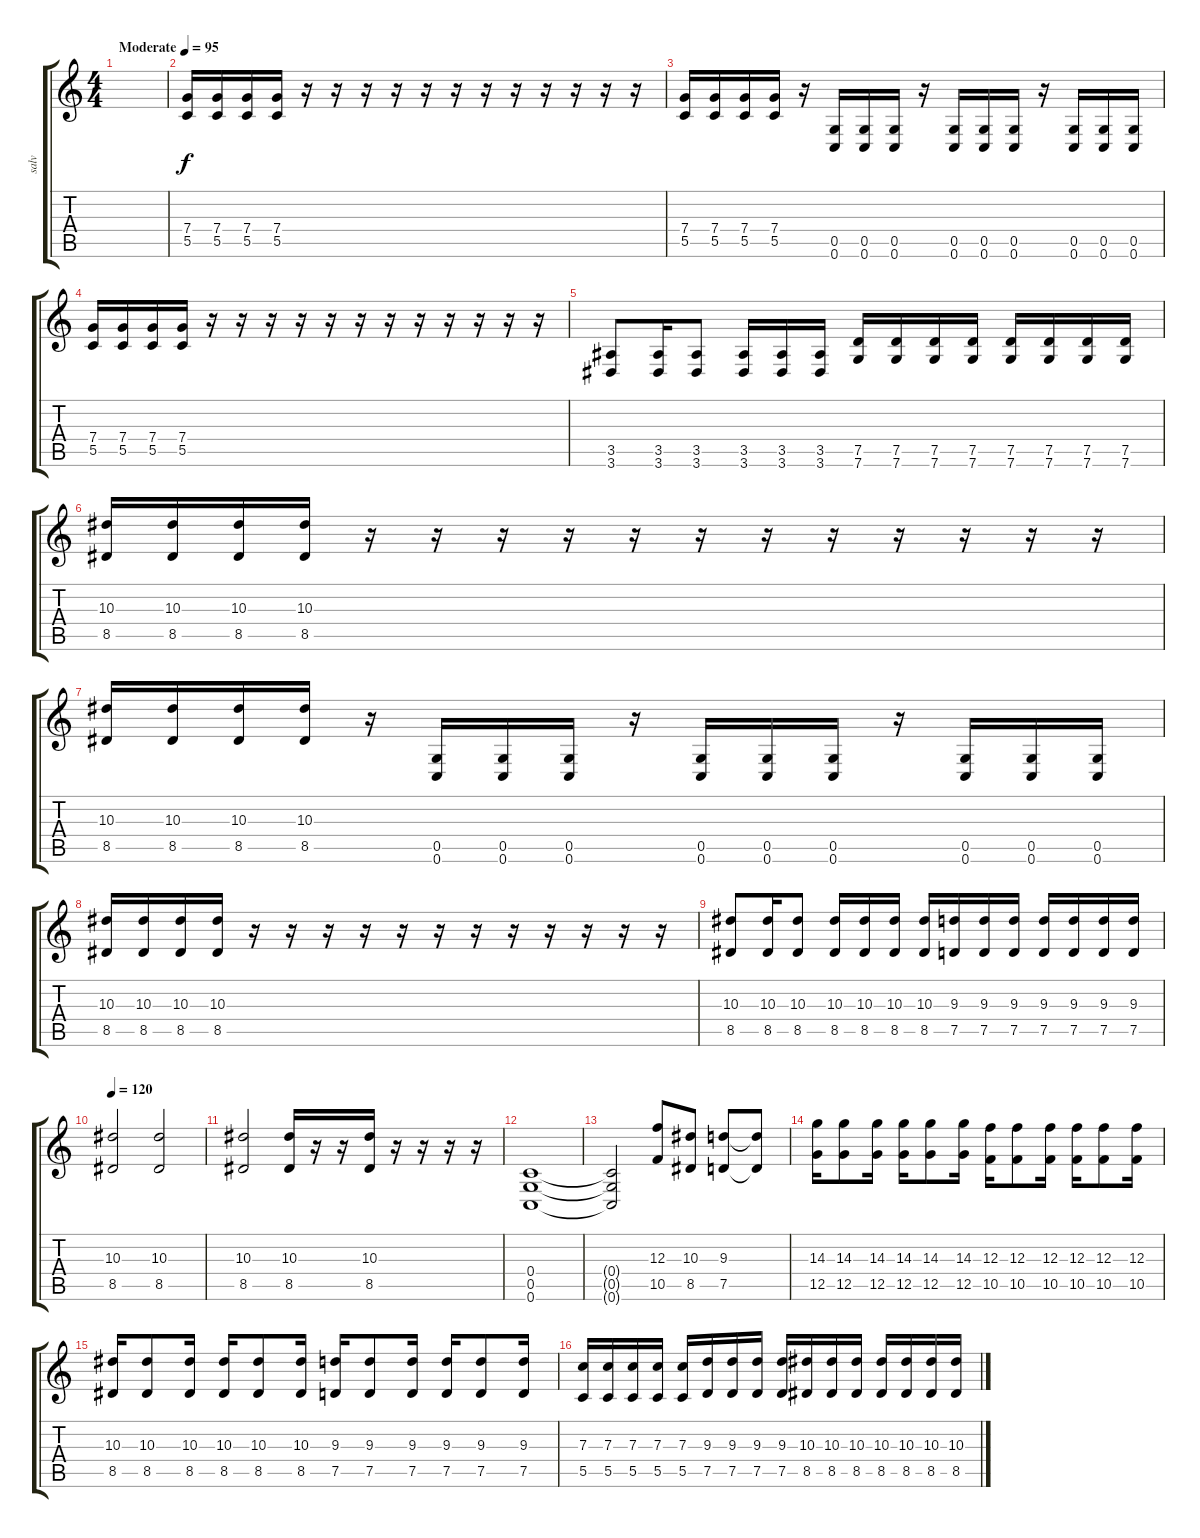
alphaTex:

\track ("salv" "salv") {instrument distortionguitar}
\staff {score tabs}
\tuning (D4 A3 F3 C3 G2 C2) {hide}
\ts (4 4)
\tempo (95 "Moderate")
\clef g2
\ks c
|
(7.4 5.5).16 (7.4 5.5).16 (7.4 5.5).16 (7.4 5.5).16 r.16 r.16 r.16 r.16 r.16 r.16 r.16 r.16 r.16 r.16 r.16 r.16 |
(7.4 5.5).16 (7.4 5.5).16 (7.4 5.5).16 (7.4 5.5).16 r.16 (0.5 0.6).16 (0.5 0.6).16 (0.5 0.6).16 r.16 (0.5 0.6).16 (0.5 0.6).16 (0.5 0.6).16 r.16 (0.5 0.6).16 (0.5 0.6).16 (0.5 0.6).16 |
(7.4 5.5).16 (7.4 5.5).16 (7.4 5.5).16 (7.4 5.5).16 r.16 r.16 r.16 r.16 r.16 r.16 r.16 r.16 r.16 r.16 r.16 r.16 |
(3.5 3.6).8 (3.5 3.6).16 (3.5 3.6).8 (3.5 3.6).16 (3.5 3.6).16 (3.5 3.6).16 (7.5 7.6).16 (7.5 7.6).16 (7.5 7.6).16 (7.5 7.6).16 (7.5 7.6).16 (7.5 7.6).16 (7.5 7.6).16 (7.5 7.6).16 |
(10.3 8.5).16 (10.3 8.5).16 (10.3 8.5).16 (10.3 8.5).16 r.16 r.16 r.16 r.16 r.16 r.16 r.16 r.16 r.16 r.16 r.16 r.16 |
(10.3 8.5).16 (10.3 8.5).16 (10.3 8.5).16 (10.3 8.5).16 r.16 (0.5 0.6).16 (0.5 0.6).16 (0.5 0.6).16 r.16 (0.5 0.6).16 (0.5 0.6).16 (0.5 0.6).16 r.16 (0.5 0.6).16 (0.5 0.6).16 (0.5 0.6).16 |
(10.3 8.5).16 (10.3 8.5).16 (10.3 8.5).16 (10.3 8.5).16 r.16 r.16 r.16 r.16 r.16 r.16 r.16 r.16 r.16 r.16 r.16 r.16 |
(10.3 8.5).8 (10.3 8.5).16 (10.3 8.5).8 (10.3 8.5).16 (10.3 8.5).16 (10.3 8.5).16 (10.3 8.5).16 (9.3 7.5).16 (9.3 7.5).16 (9.3 7.5).16 (9.3 7.5).16 (9.3 7.5).16 (9.3 7.5).16 (9.3 7.5).16 |
\tempo 120
(10.3 8.5).2 (10.3 8.5).2 |
(10.3 8.5).2 (10.3 8.5).16 r.16 r.16 (10.3 8.5).16 r.16 r.16 r.16 r.16 |
(0.4 0.5 0.6).1 |
(0.4{t} 0.5{t} 0.6{t}).2 (12.3 10.5).8 (10.3 8.5).8 (9.3 7.5).8 (9.3{t} 7.5{t}).8 |
(14.3 12.5).16 (14.3 12.5).8 (14.3 12.5).16 (14.3 12.5).16 (14.3 12.5).8 (14.3 12.5).16 (12.3 10.5).16 (12.3 10.5).8 (12.3 10.5).16 (12.3 10.5).16 (12.3 10.5).8 (12.3 10.5).16 |
(10.3 8.5).16 (10.3 8.5).8 (10.3 8.5).16 (10.3 8.5).16 (10.3 8.5).8 (10.3 8.5).16 (9.3 7.5).16 (9.3 7.5).8 (9.3 7.5).16 (9.3 7.5).16 (9.3 7.5).8 (9.3 7.5).16 |
(7.3 5.5).16 (7.3 5.5).16 (7.3 5.5).16 (7.3 5.5).16 (7.3 5.5).16 (9.3 7.5).16 (9.3 7.5).16 (9.3 7.5).16 (9.3 7.5).16 (10.3 8.5).16 (10.3 8.5).16 (10.3 8.5).16 (10.3 8.5).16 (10.3 8.5).16 (10.3 8.5).16 (10.3 8.5).16
